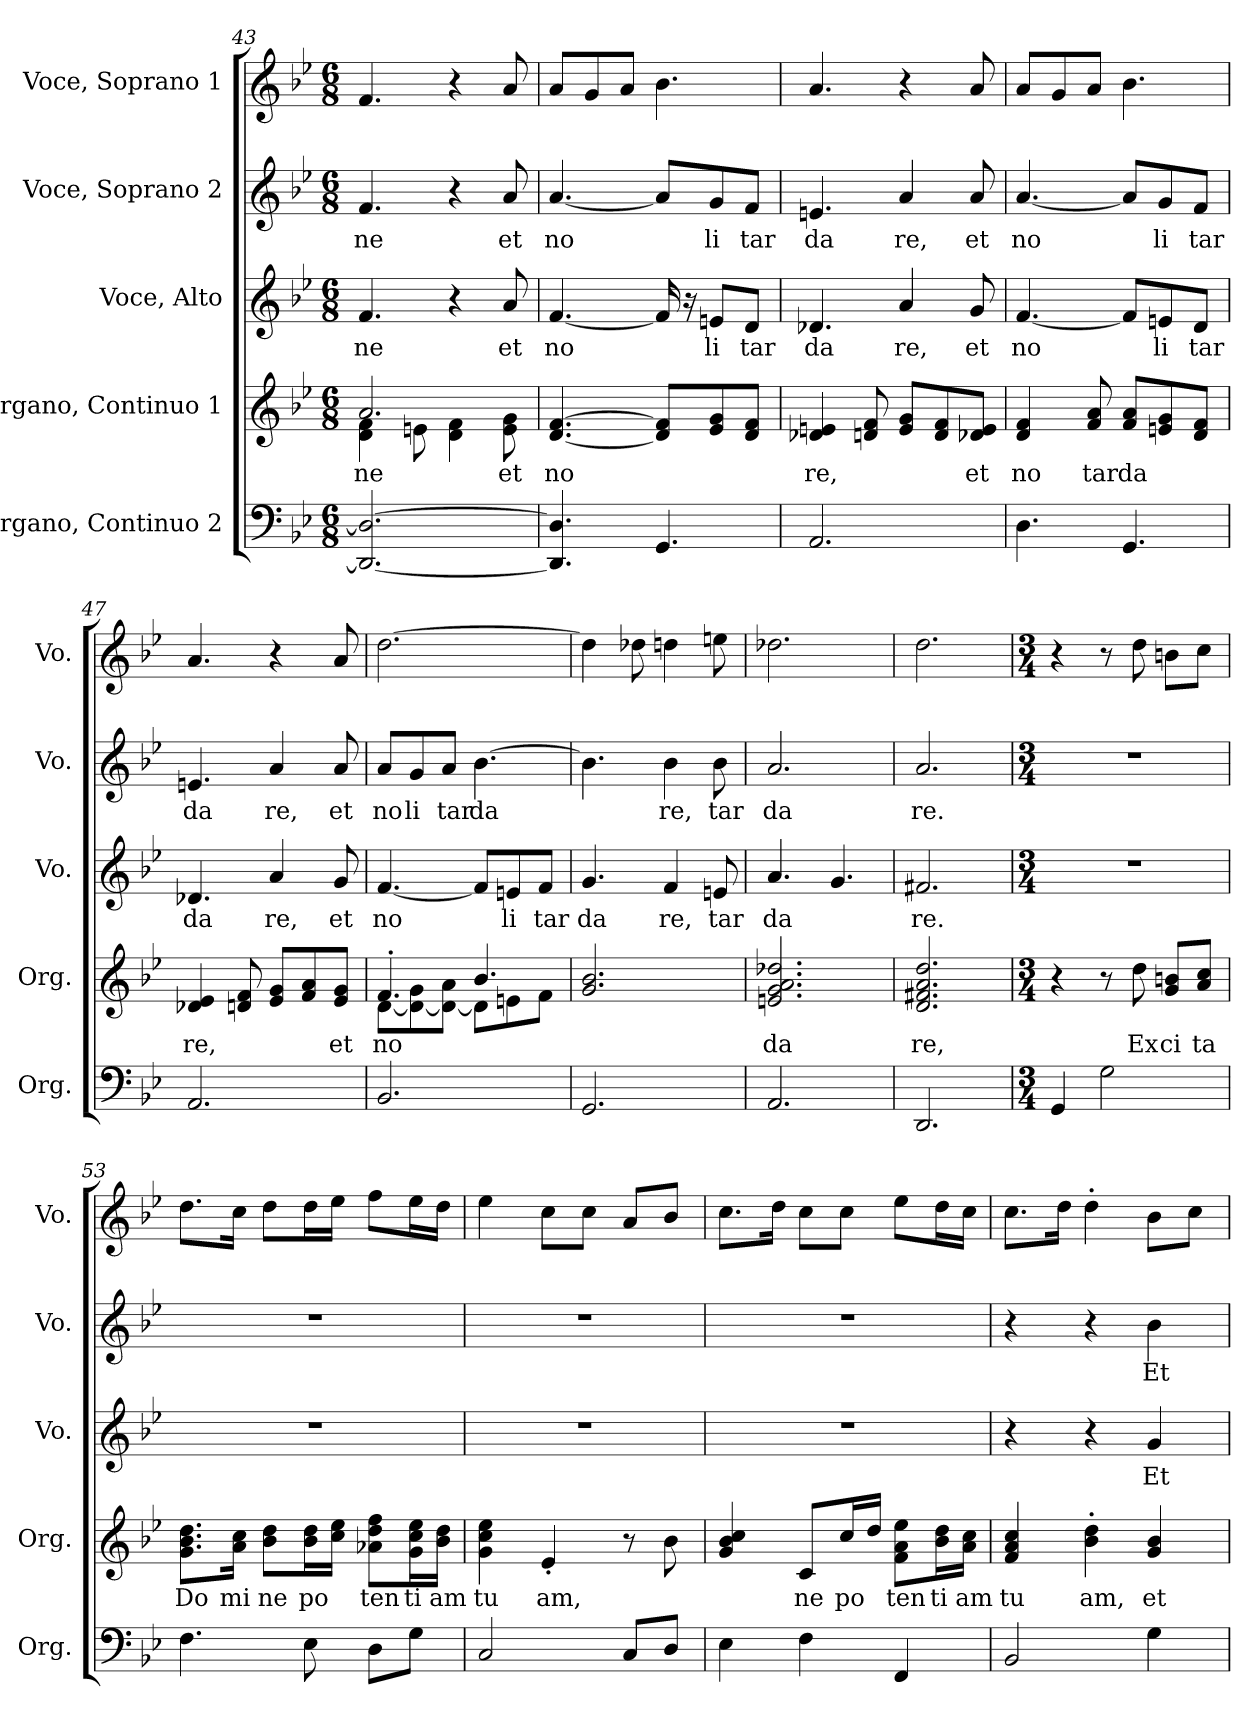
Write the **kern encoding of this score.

**kern	**kern	**text	**kern	**text	**kern	**text	**kern
*part5	*part4	*part4	*part3	*part3	*part2	*part2	*part1
*staff5	*staff4	*staff4	*staff3	*staff3	*staff2	*staff2	*staff1
*I"Organo, Continuo 2	*I"Organo, Continuo 1	*	*I"Voce, Alto	*	*I"Voce, Soprano 2	*	*I"Voce, Soprano 1
*I'Org.	*I'Org.	*	*I'Vo.	*	*I'Vo.	*	*I'Vo.
*clefF4	*clefG2	*	*clefG2	*	*clefG2	*	*clefG2
*k[b-e-]	*k[b-e-]	*	*k[b-e-]	*	*k[b-e-]	*	*k[b-e-]
*M6/8	*M6/8	*	*M6/8	*	*M6/8	*	*M6/8
=43	=43	=43	=43	=43	=43	=43	=43
!	!	!LO:LY:b	!	!LO:LY:b	!	!LO:LY:b	!
*	*^	*	*	*	*	*	*
2.DD/_ 2.D/_	2.a/	4d\ 4f\	ne	4.f/	ne	4.f/	ne	4.f/
.	.	8en\	.	.	.	.	.	.
.	.	4d\ 4f\	.	4r	.	4r	.	4r
!	!	!	!LO:LY:b	!	!LO:LY:b	!	!LO:LY:b	!
.	.	8e\ 8g\	et	8a/	et	8a/	et	8a/
!!LO:LB:g=z
=44	=44	=44	=44	=44	=44	=44	=44	=44
!	!	!	!LO:LY:b	!	!LO:LY:b	!	!LO:LY:b	!
*	*v	*v	*	*	*	*	*	*
4.DD/] 4.D/]	[4.d/ [4.f/	no	[4.f/	no	[4.a/	no	8a/L
.	.	.	.	.	.	.	8g/
.	.	.	.	.	.	.	8a/J
4.GG/	8d/] 8f/]L	.	16f/]	.	8a/L]	.	4.b-\
.	.	.	16r	.	.	.	.
!	!	!	!	!LO:LY:b	!	!LO:LY:b	!
.	8e-/ 8g/	.	8en/L	li	8g/	li	.
!	!	!	!	!LO:LY:b	!	!LO:LY:b	!
.	8d/ 8f/J	.	8d/J	tar	8f/J	tar	.
=45	=45	=45	=45	=45	=45	=45	=45
!	!	!LO:LY:b	!	!LO:LY:b	!	!LO:LY:b	!
2.AA/	4d-X/ 4en/	re,	4.d-X/	da	4.en/	da	4.a/
.	8dn/ 8f/	.	.	.	.	.	.
!	!	!	!	!LO:LY:b	!	!LO:LY:b	!
.	8e/ 8g/L	.	4a/	re,	4a/	re,	4r
.	8d/ 8f/	.	.	.	.	.	.
!	!	!LO:LY:b	!	!LO:LY:b	!	!LO:LY:b	!
.	8d-X/ 8e/J	et	8g/	et	8a/	et	8a/
=46	=46	=46	=46	=46	=46	=46	=46
!	!	!LO:LY:b	!	!LO:LY:b	!	!LO:LY:b	!
4.D\	4d/ 4f/	no	[4.f/	no	[4.a/	no	8a/L
.	.	.	.	.	.	.	8g/
!	!	!LO:LY:b	!	!	!	!	!
.	8f/ 8a/	tar	.	.	.	.	8a/J
!	!	!LO:LY:b	!	!	!	!	!
4.GG/	8f/ 8a/L	da	8f/L]	.	8a/L]	.	4.b-\
!	!	!	!	!LO:LY:b	!	!LO:LY:b	!
.	8en/ 8g/	.	8en/	li	8g/	li	.
!	!	!	!	!LO:LY:b	!	!LO:LY:b	!
.	8d/ 8f/J	.	8d/J	tar	8f/J	tar	.
=47	=47	=47	=47	=47	=47	=47	=47
!	!	!LO:LY:b	!	!LO:LY:b	!	!LO:LY:b	!
2.AA/	4d-X/ 4e-/	re,	4.d-X/	da	4.en/	da	4.a/
.	8dn/ 8f/	.	.	.	.	.	.
!	!	!	!	!LO:LY:b	!	!LO:LY:b	!
.	8e-/ 8g/L	.	4a/	re,	4a/	re,	4r
.	8f/ 8a/	.	.	.	.	.	.
!	!	!LO:LY:b	!	!LO:LY:b	!	!LO:LY:b	!
.	8e-/ 8g/J	et	8g/	et	8a/	et	8a/
=48	=48	=48	=48	=48	=48	=48	=48
!	!	!LO:LY:b	!	!LO:LY:b	!	!LO:LY:b	!
*	*^	*	*	*	*	*	*
2.BB-/	4.f'/	[8d\L	no	[4.f/	no	8a/L	no	[2.dd\
!	!	!	!	!	!	!	!LO:LY:b	!
.	.	8d\_ 8g\	.	.	.	8g/	li	.
!	!	!	!	!	!	!	!LO:LY:b	!
.	.	8d\_ 8a\J	.	.	.	8a/J	tar	.
!	!	!	!	!	!	!	!LO:LY:b	!
.	4.b-/	8d\L]	.	8f/L]	.	[4.b-\	da	.
!	!	!	!	!	!LO:LY:b	!	!	!
.	.	8en\	.	8en/	li	.	.	.
!	!	!	!	!	!LO:LY:b	!	!	!
.	.	8f\J	.	8f/J	tar	.	.	.
!!LO:PB:g=z
=49	=49	=49	=49	=49	=49	=49	=49	=49
!	!	!	!	!	!LO:LY:b	!	!	!
*	*v	*v	*	*	*	*	*	*
2.GG/	2.g/ 2.b-/	.	4.g/	da	4.b-\]	.	4dd\]
.	.	.	.	.	.	.	8dd-X\
!	!	!	!	!LO:LY:b	!	!LO:LY:b	!
.	.	.	4f/	re,	4b-\	re,	4ddn\
!	!	!	!	!LO:LY:b	!	!LO:LY:b	!
.	.	.	8en/	tar	8b-\	tar	8een\
=50	=50	=50	=50	=50	=50	=50	=50
!	!	!LO:LY:b	!	!LO:LY:b	!	!LO:LY:b	!
2.AA/	2.en/ 2.g/ 2.a/ 2.dd-X/	da	4.a/	da	2.a/	da	2.dd-X\
.	.	.	4.g/	.	.	.	.
=51	=51	=51	=51	=51	=51	=51	=51
!	!	!LO:LY:b	!	!LO:LY:b	!	!LO:LY:b	!
2.DD/	2.d/ 2.f#X/ 2.a/ 2.dd/	re,	2.f#X/	re.	2.a/	re.	2.dd\
=52	=52	=52	=52	=52	=52	=52	=52
*M3/4	*M3/4	*	*M3/4	*	*M3/4	*	*M3/4
4GG/	4r	.	2.r	.	2.r	.	4r
2G\	8r	.	.	.	.	.	8r
!	!	!LO:LY:b	!	!	!	!	!
.	8dd\	Ex	.	.	.	.	8dd\
!	!	!LO:LY:b	!	!	!	!	!
.	8g/ 8bn/L	ci	.	.	.	.	8bn\L
!	!	!LO:LY:b	!	!	!	!	!
.	8a/ 8cc/J	ta	.	.	.	.	8cc\J
=53	=53	=53	=53	=53	=53	=53	=53
!	!	!LO:LY:b	!	!	!	!	!
4.F\	8.g\ 8.b-\ 8.dd\L	Do	2.r	.	2.r	.	8.dd\L
!	!	!LO:LY:b	!	!	!	!	!
.	16a\ 16cc\Jk	mi	.	.	.	.	16cc\Jk
!	!	!LO:LY:b	!	!	!	!	!
.	8b-\ 8dd\L	ne	.	.	.	.	8dd\L
!	!	!LO:LY:b	!	!	!	!	!
8E-\	16b-\ 16dd\L	po	.	.	.	.	16dd\L
.	16cc\ 16ee-\JJ	.	.	.	.	.	16ee-\JJ
!	!	!LO:LY:b	!	!	!	!	!
8D\L	8a-X\ 8dd\ 8ff\L	ten	.	.	.	.	8ff\L
!	!	!LO:LY:b	!	!	!	!	!
8G\J	16g\ 16cc\ 16ee-\L	ti	.	.	.	.	16ee-\L
!	!	!LO:LY:b	!	!	!	!	!
.	16b-\ 16dd\JJ	am	.	.	.	.	16dd\JJ
=54	=54	=54	=54	=54	=54	=54	=54
!	!	!LO:LY:b	!	!	!	!	!
2C/	4g\ 4cc\ 4ee-\	tu	2.r	.	2.r	.	4ee-\
!	!	!LO:LY:b	!	!	!	!	!
.	4e-'/	am,	.	.	.	.	8cc\L
.	.	.	.	.	.	.	8cc\J
8C/L	8r	.	.	.	.	.	8a/L
8D/J	8b-\	.	.	.	.	.	8b-/J
!!LO:LB:g=z
=55	=55	=55	=55	=55	=55	=55	=55
4E-\	4g/ 4b-/ 4cc/	.	2.r	.	2.r	.	8.cc\L
.	.	.	.	.	.	.	16dd\Jk
!	!	!LO:LY:b	!	!	!	!	!
4F\	8c/L	ne	.	.	.	.	8cc\L
!	!	!LO:LY:b	!	!	!	!	!
.	16cc/L	po	.	.	.	.	8cc\J
.	16dd/JJ	.	.	.	.	.	.
!	!	!LO:LY:b	!	!	!	!	!
4FF/	8f\ 8a\ 8ee-\L	ten	.	.	.	.	8ee-\L
!	!	!LO:LY:b	!	!	!	!	!
.	16b-\ 16dd\L	ti	.	.	.	.	16dd\L
!	!	!LO:LY:b	!	!	!	!	!
.	16a\ 16cc\JJ	am	.	.	.	.	16cc\JJ
=56	=56	=56	=56	=56	=56	=56	=56
!	!	!LO:LY:b	!	!	!	!	!
2BB-/	4f/ 4a/ 4cc/	tu	4r	.	4r	.	8.cc\L
.	.	.	.	.	.	.	16dd\Jk
!	!	!LO:LY:b	!	!	!	!	!
.	4b-\' 4dd\'	am,	4r	.	4r	.	4dd'\
!	!	!LO:LY:b	!	!LO:LY:b	!	!LO:LY:b	!
4G\	4g/ 4b-/	et	4g/	Et	4b-\	Et	8b-\L
.	.	.	.	.	.	.	8cc\J
=	=	=	=	=	=	=	=
*-	*-	*-	*-	*-	*-	*-	*-
